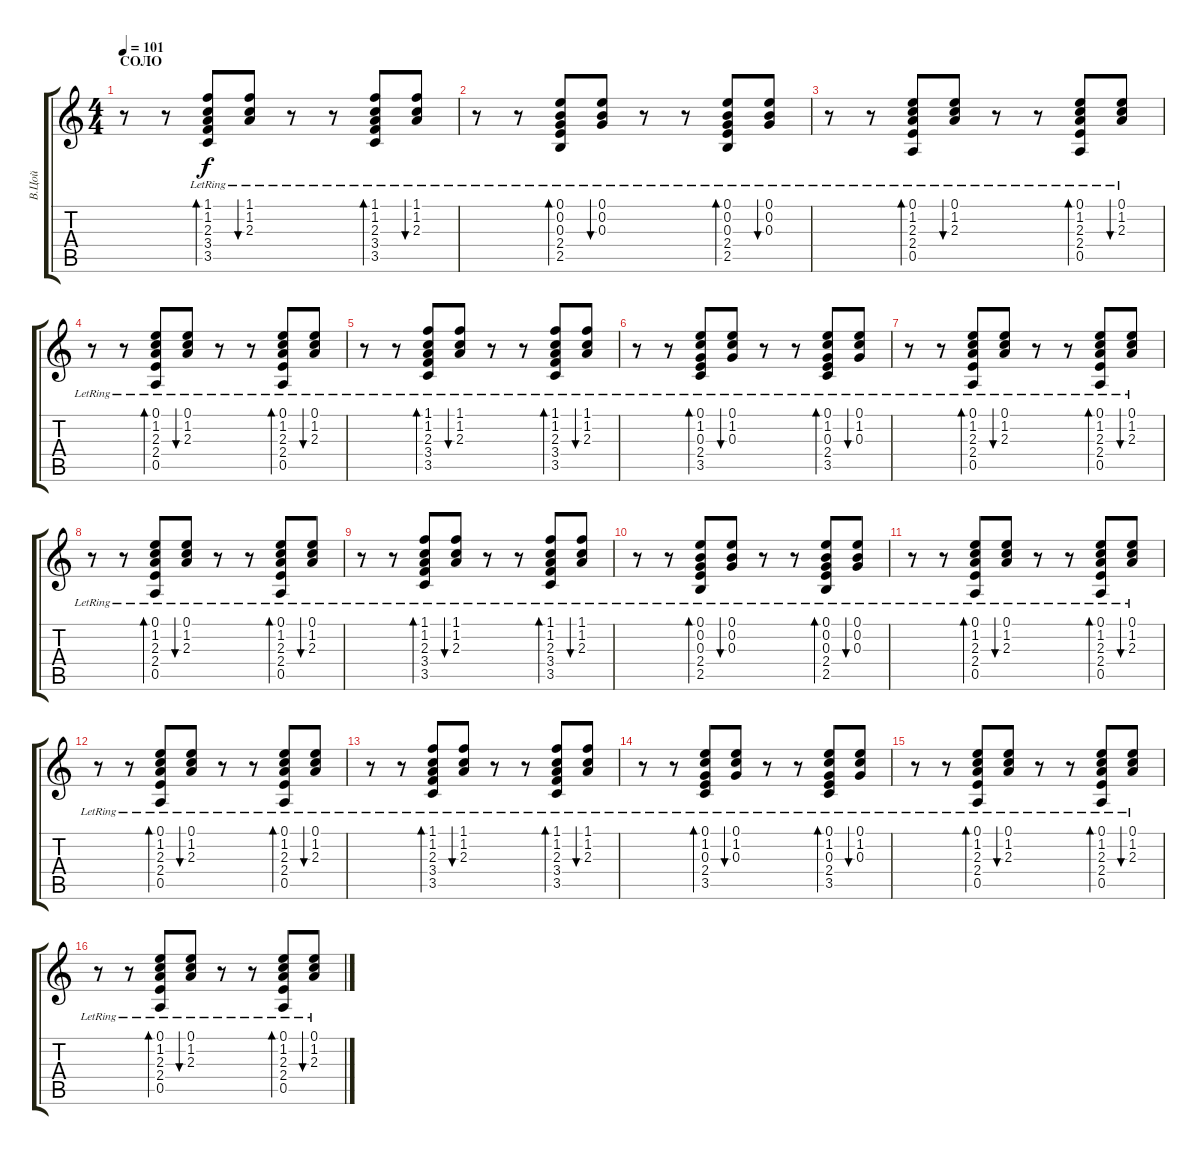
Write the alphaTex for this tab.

\track ("В.Цой" "В.Цой") {instrument acousticguitarsteel}
\staff {score tabs}
\tuning (E4 B3 G3 D3 A2 E2) {hide}
\ts (4 4)
\section ("" "СОЛО")
\tempo 101
\clef g2
\ks c
r.8{dy f} r.8 (1.1{lr} 1.2{lr} 2.3{lr} 3.4{lr} 3.5{lr}).8{bd 60} (1.1{lr} 1.2{lr} 2.3{lr}).8{bu 60} r.8 r.8 (1.1{lr} 1.2{lr} 2.3{lr} 3.4{lr} 3.5{lr}).8{bd 60} (1.1{lr} 1.2{lr} 2.3{lr}).8{bu 60} |
r.8 r.8 (0.1{lr} 0.2{lr} 0.3{lr} 2.4{lr} 2.5{lr}).8{bd 60} (0.1{lr} 0.2{lr} 0.3{lr}).8{bu 60} r.8 r.8 (0.1{lr} 0.2{lr} 0.3{lr} 2.4{lr} 2.5{lr}).8{bd 60} (0.1{lr} 0.2{lr} 0.3{lr}).8{bu 60} |
r.8 r.8 (0.1{lr} 1.2{lr} 2.3{lr} 2.4{lr} 0.5{lr}).8{bd 60} (0.1{lr} 1.2{lr} 2.3{lr}).8{bu 60} r.8 r.8 (0.1{lr} 1.2{lr} 2.3{lr} 2.4{lr} 0.5{lr}).8{bd 60} (0.1{lr} 1.2{lr} 2.3{lr}).8{bu 60} |
r.8 r.8 (0.1{lr} 1.2{lr} 2.3{lr} 2.4{lr} 0.5{lr}).8{bd 60} (0.1{lr} 1.2{lr} 2.3{lr}).8{bu 60} r.8 r.8 (0.1{lr} 1.2{lr} 2.3{lr} 2.4{lr} 0.5{lr}).8{bd 60} (0.1{lr} 1.2{lr} 2.3{lr}).8{bu 60} |
r.8 r.8 (1.1{lr} 1.2{lr} 2.3{lr} 3.4{lr} 3.5{lr}).8{bd 60} (1.1{lr} 1.2{lr} 2.3{lr}).8{bu 60} r.8 r.8 (1.1{lr} 1.2{lr} 2.3{lr} 3.4{lr} 3.5{lr}).8{bd 60} (1.1{lr} 1.2{lr} 2.3{lr}).8{bu 60} |
r.8 r.8 (0.1{lr} 1.2{lr} 0.3{lr} 2.4{lr} 3.5{lr}).8{bd 60} (0.1{lr} 1.2{lr} 0.3{lr}).8{bu 60} r.8 r.8 (0.1{lr} 1.2{lr} 0.3{lr} 2.4{lr} 3.5{lr}).8{bd 60} (0.1{lr} 1.2{lr} 0.3{lr}).8{bu 60} |
r.8 r.8 (0.1{lr} 1.2{lr} 2.3{lr} 2.4{lr} 0.5{lr}).8{bd 60} (0.1{lr} 1.2{lr} 2.3{lr}).8{bu 60} r.8 r.8 (0.1{lr} 1.2{lr} 2.3{lr} 2.4{lr} 0.5{lr}).8{bd 60} (0.1{lr} 1.2{lr} 2.3{lr}).8{bu 60} |
r.8 r.8 (0.1{lr} 1.2{lr} 2.3{lr} 2.4{lr} 0.5{lr}).8{bd 60} (0.1{lr} 1.2{lr} 2.3{lr}).8{bu 60} r.8 r.8 (0.1{lr} 1.2{lr} 2.3{lr} 2.4{lr} 0.5{lr}).8{bd 60} (0.1{lr} 1.2{lr} 2.3{lr}).8{bu 60} |
r.8 r.8 (1.1{lr} 1.2{lr} 2.3{lr} 3.4{lr} 3.5{lr}).8{bd 60} (1.1{lr} 1.2{lr} 2.3{lr}).8{bu 60} r.8 r.8 (1.1{lr} 1.2{lr} 2.3{lr} 3.4{lr} 3.5{lr}).8{bd 60} (1.1{lr} 1.2{lr} 2.3{lr}).8{bu 60} |
r.8 r.8 (0.1{lr} 0.2{lr} 0.3{lr} 2.4{lr} 2.5{lr}).8{bd 60} (0.1{lr} 0.2{lr} 0.3{lr}).8{bu 60} r.8 r.8 (0.1{lr} 0.2{lr} 0.3{lr} 2.4{lr} 2.5{lr}).8{bd 60} (0.1{lr} 0.2{lr} 0.3{lr}).8{bu 60} |
r.8 r.8 (0.1{lr} 1.2{lr} 2.3{lr} 2.4{lr} 0.5{lr}).8{bd 60} (0.1{lr} 1.2{lr} 2.3{lr}).8{bu 60} r.8 r.8 (0.1{lr} 1.2{lr} 2.3{lr} 2.4{lr} 0.5{lr}).8{bd 60} (0.1{lr} 1.2{lr} 2.3{lr}).8{bu 60} |
r.8 r.8 (0.1{lr} 1.2{lr} 2.3{lr} 2.4{lr} 0.5{lr}).8{bd 60} (0.1{lr} 1.2{lr} 2.3{lr}).8{bu 60} r.8 r.8 (0.1{lr} 1.2{lr} 2.3{lr} 2.4{lr} 0.5{lr}).8{bd 60} (0.1{lr} 1.2{lr} 2.3{lr}).8{bu 60} |
r.8 r.8 (1.1{lr} 1.2{lr} 2.3{lr} 3.4{lr} 3.5{lr}).8{bd 60} (1.1{lr} 1.2{lr} 2.3{lr}).8{bu 60} r.8 r.8 (1.1{lr} 1.2{lr} 2.3{lr} 3.4{lr} 3.5{lr}).8{bd 60} (1.1{lr} 1.2{lr} 2.3{lr}).8{bu 60} |
r.8 r.8 (0.1{lr} 1.2{lr} 0.3{lr} 2.4{lr} 3.5{lr}).8{bd 60} (0.1{lr} 1.2{lr} 0.3{lr}).8{bu 60} r.8 r.8 (0.1{lr} 1.2{lr} 0.3{lr} 2.4{lr} 3.5{lr}).8{bd 60} (0.1{lr} 1.2{lr} 0.3{lr}).8{bu 60} |
r.8 r.8 (0.1{lr} 1.2{lr} 2.3{lr} 2.4{lr} 0.5{lr}).8{bd 60} (0.1{lr} 1.2{lr} 2.3{lr}).8{bu 60} r.8 r.8 (0.1{lr} 1.2{lr} 2.3{lr} 2.4{lr} 0.5{lr}).8{bd 60} (0.1{lr} 1.2{lr} 2.3{lr}).8{bu 60} |
r.8 r.8 (0.1{lr} 1.2{lr} 2.3{lr} 2.4{lr} 0.5{lr}).8{bd 60} (0.1{lr} 1.2{lr} 2.3{lr}).8{bu 60} r.8 r.8 (0.1{lr} 1.2{lr} 2.3{lr} 2.4{lr} 0.5{lr}).8{bd 60} (0.1{lr} 1.2{lr} 2.3{lr}).8{bu 60}
